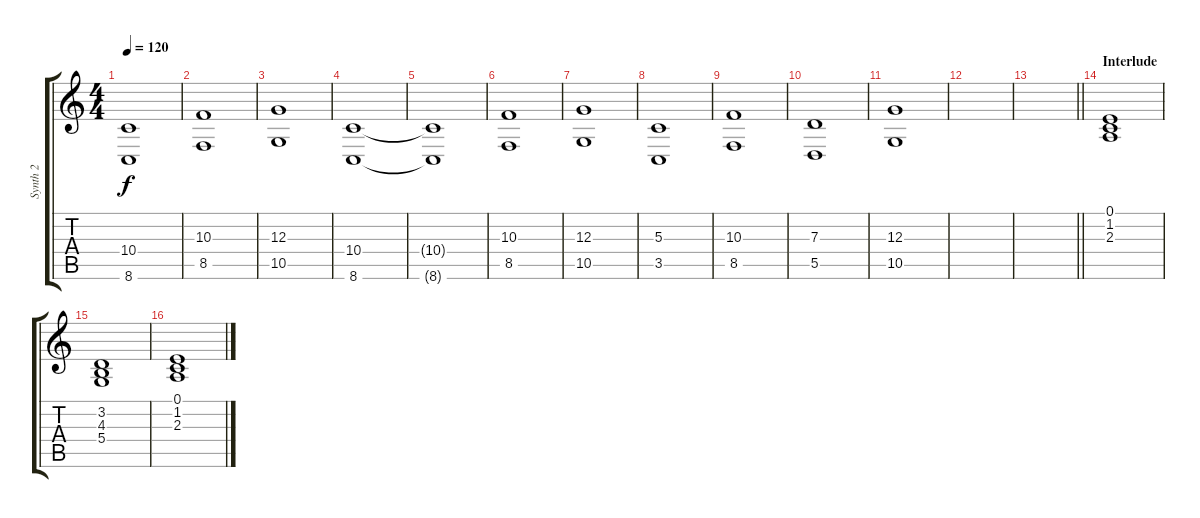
\track ("Synth 2" "Synth 2") {instrument pad2warm}
\staff {score tabs}
\tuning (E4 B3 G3 D3 A2 E2) {hide}
\ts (4 4)
\tempo 120
\clef g2
\ks c
(10.4{t} 8.6{t}).1{dy f} |
(10.3 8.5).1 |
(12.3 10.5).1 |
(10.4 8.6).1 |
(10.4{t} 8.6{t}).1 |
(10.3 8.5).1 |
(12.3 10.5).1 |
(5.3 3.5).1 |
(10.3 8.5).1 |
(7.3 5.5).1 |
(12.3 10.5).1 |
|
\barLineRight lightlight
|
\section ("" "Interlude")
(0.1 1.2 2.3).1 |
(3.2 4.3 5.4).1 |
(0.1 1.2 2.3).1
